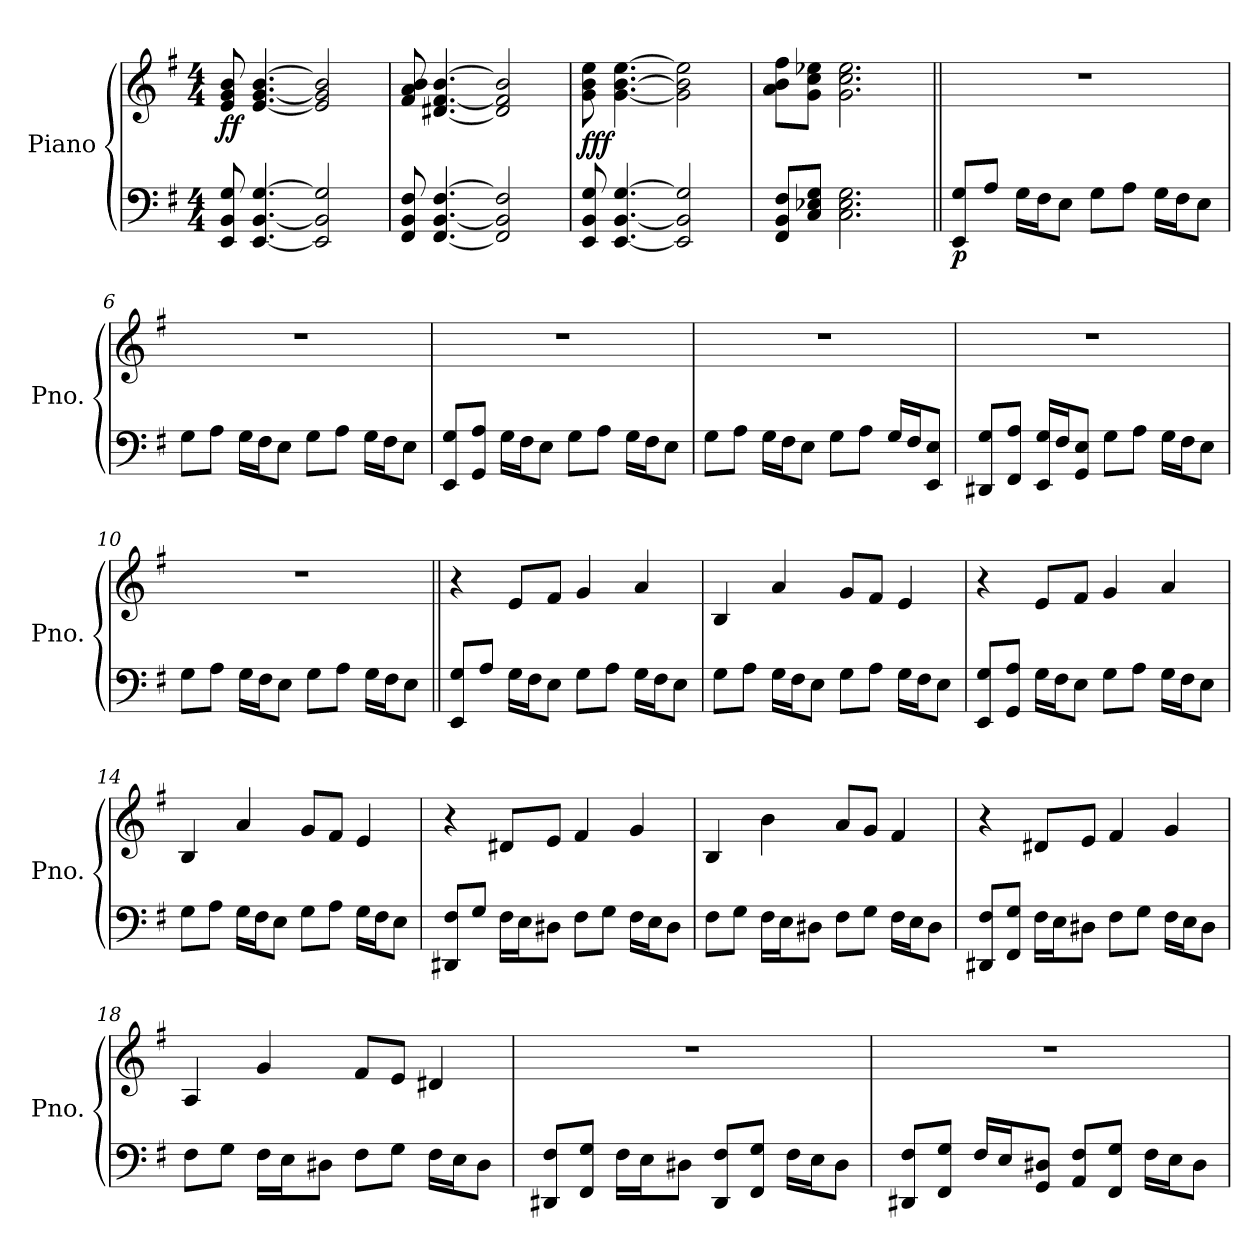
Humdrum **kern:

**kern	**kern	**dynam
*part1	*part1	*part1
*staff2	*staff1	*staff1/2
*I"Piano	*	*
*I'Pno.	*	*
*clefF4	*clefG2	*
*k[f#]	*k[f#]	*
*M4/4	*M4/4	*
*MM100	*MM100	*
=1	=1	=1
!	!	!LO:DY:b
8EE/ 8BB/ 8G/	8e/ 8g/ 8b/	ff
[4.EE/ [4.BB/ [4.G/	[4.e/ [4.g/ [4.b/	.
2EE/] 2BB/] 2G/]	2e/] 2g/] 2b/]	.
=2	=2	=2
8FF#/ 8BB/ 8F#/	8f#/ 8a/ 8b/	.
[4.FF#/ [4.BB/ [4.F#/	[4.d#X/ [4.f#/ [4.b/	.
2FF#/] 2BB/] 2F#/]	2d#/] 2f#/] 2b/]	.
=3	=3	=3
!	!	!LO:DY:b
8EE/ 8BB/ 8G/	8g\ 8b\ 8ee\	fff
[4.EE/ [4.BB/ [4.G/	[4.g\ [4.b\ [4.ee\	.
2EE/] 2BB/] 2G/]	2g\] 2b\] 2ee\]	.
=4	=4	=4
8FF#/ 8BB/ 8F#/L	8a\ 8b\ 8ff#\L	.
8C/ 8E-X/ 8G/J	8g\ 8cc\ 8ee-X\J	.
2.C\ 2.E-\ 2.G\	2.g\ 2.cc\ 2.ee-\	.
=5||	=5||	=5||
*	*MM160	*
!	!	!LO:DY:b=2
8EE/ 8G/L	1r	p
8A/J	.	.
16G\LL	.	.
16F#\J	.	.
8E\J	.	.
8G\L	.	.
8A\J	.	.
16G\LL	.	.
16F#\J	.	.
8E\J	.	.
=6	=6	=6
8G\L	1r	.
8A\J	.	.
16G\LL	.	.
16F#\J	.	.
8E\J	.	.
8G\L	.	.
8A\J	.	.
16G\LL	.	.
16F#\J	.	.
8E\J	.	.
!!LO:LB:g=z
=7	=7	=7
8EE/ 8G/L	1r	.
8GG/ 8A/J	.	.
16G\LL	.	.
16F#\J	.	.
8E\J	.	.
8G\L	.	.
8A\J	.	.
16G\LL	.	.
16F#\J	.	.
8E\J	.	.
=8	=8	=8
8G\L	1r	.
8A\J	.	.
16G\LL	.	.
16F#\J	.	.
8E\J	.	.
8G\L	.	.
8A\J	.	.
16G/LL	.	.
16F#/J	.	.
8EE/ 8E/J	.	.
=9	=9	=9
8DD#X/ 8G/L	1r	.
8FF#/ 8A/J	.	.
16EE/ 16G/LL	.	.
16F#/J	.	.
8GG/ 8E/J	.	.
8G\L	.	.
8A\J	.	.
16G\LL	.	.
16F#\J	.	.
8E\J	.	.
=10	=10	=10
8G\L	1r	.
8A\J	.	.
16G\LL	.	.
16F#\J	.	.
8E\J	.	.
8G\L	.	.
8A\J	.	.
16G\LL	.	.
16F#\J	.	.
8E\J	.	.
!!LO:LB:g=z
=11||	=11||	=11||
8EE/ 8G/L	4r	.
8A/J	.	.
16G\LL	8e/L	.
16F#\J	.	.
8E\J	8f#/J	.
8G\L	4g/	.
8A\J	.	.
16G\LL	4a/	.
16F#\J	.	.
8E\J	.	.
=12	=12	=12
8G\L	4B/	.
8A\J	.	.
16G\LL	4a/	.
16F#\J	.	.
8E\J	.	.
8G\L	8g/L	.
8A\J	8f#/J	.
16G\LL	4e/	.
16F#\J	.	.
8E\J	.	.
=13	=13	=13
8EE/ 8G/L	4r	.
8GG/ 8A/J	.	.
16G\LL	8e/L	.
16F#\J	.	.
8E\J	8f#/J	.
8G\L	4g/	.
8A\J	.	.
16G\LL	4a/	.
16F#\J	.	.
8E\J	.	.
=14	=14	=14
8G\L	4B/	.
8A\J	.	.
16G\LL	4a/	.
16F#\J	.	.
8E\J	.	.
8G\L	8g/L	.
8A\J	8f#/J	.
16G\LL	4e/	.
16F#\J	.	.
8E\J	.	.
!!LO:LB:g=z
=15	=15	=15
8DD#X/ 8F#/L	4r	.
8G/J	.	.
16F#\LL	8d#X/L	.
16E\J	.	.
8D#X\J	8e/J	.
8F#\L	4f#/	.
8G\J	.	.
16F#\LL	4g/	.
16E\J	.	.
8D#\J	.	.
=16	=16	=16
8F#\L	4B/	.
8G\J	.	.
16F#\LL	4b\	.
16E\J	.	.
8D#X\J	.	.
8F#\L	8a/L	.
8G\J	8g/J	.
16F#\LL	4f#/	.
16E\J	.	.
8D#\J	.	.
=17	=17	=17
8DD#X/ 8F#/L	4r	.
8FF#/ 8G/J	.	.
16F#\LL	8d#X/L	.
16E\J	.	.
8D#X\J	8e/J	.
8F#\L	4f#/	.
8G\J	.	.
16F#\LL	4g/	.
16E\J	.	.
8D#\J	.	.
=18	=18	=18
8F#\L	4A/	.
8G\J	.	.
16F#\LL	4g/	.
16E\J	.	.
8D#X\J	.	.
8F#\L	8f#/L	.
8G\J	8e/J	.
16F#\LL	4d#X/	.
16E\J	.	.
8D#\J	.	.
!!LO:LB:g=z
=19	=19	=19
8DD#X/ 8F#/L	1r	.
8FF#/ 8G/J	.	.
16F#\LL	.	.
16E\J	.	.
8D#X\J	.	.
8DD#/ 8F#/L	.	.
8FF#/ 8G/J	.	.
16F#\LL	.	.
16E\J	.	.
8D#\J	.	.
=20	=20	=20
8DD#X/ 8F#/L	1r	.
8FF#/ 8G/J	.	.
16F#/LL	.	.
16E/J	.	.
8GG/ 8D#X/J	.	.
8AA/ 8F#/L	.	.
8FF#/ 8G/J	.	.
16F#\LL	.	.
16E\J	.	.
8D#\J	.	.
=	=	=
*-	*-	*-
